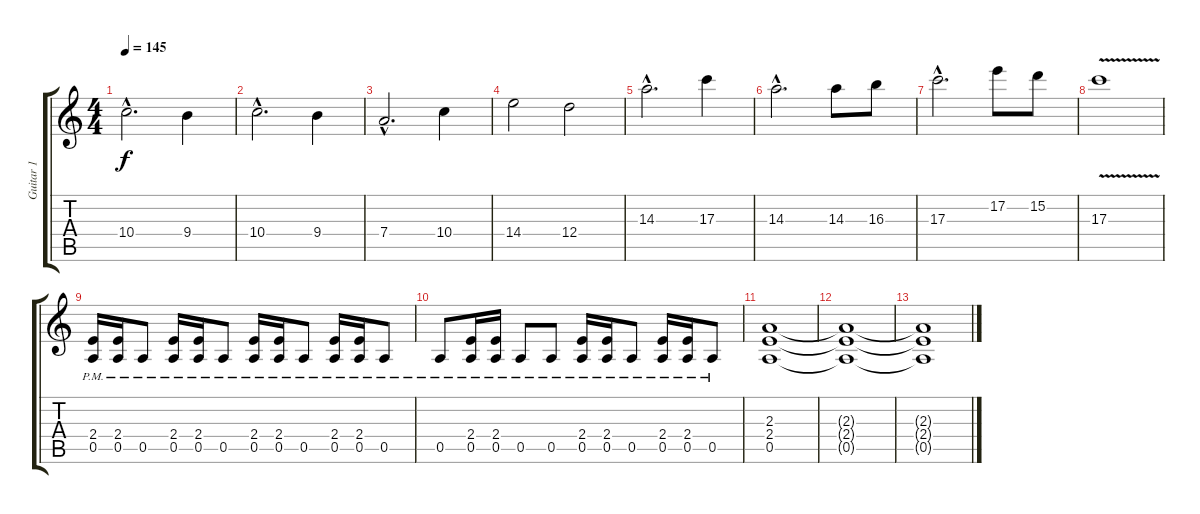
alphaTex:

\track ("Guitar 1" "Guitar 1") {instrument overdrivenguitar}
\staff {score tabs}
\tuning (E4 B3 G3 D3 A2 E2) {hide}
\ts (4 4)
\tempo 145
\clef g2
\ks c
10.4{hac}.2{d dy f} 9.4.4 |
10.4{hac}.2{d} 9.4.4 |
7.4{hac}.2{d} 10.4.4 |
14.4.2 12.4.2 |
14.3{hac}.2{d} 17.3.4 |
14.3{hac}.2{d} 14.3.8 16.3.8 |
17.3{hac}.2{d} 17.2.8 15.2.8 |
17.3{v}.1 |
(2.4 0.5{pm}).16 (2.4 0.5{pm}).16 0.5{pm}.8 (2.4 0.5{pm}).16 (2.4 0.5{pm}).16 0.5{pm}.8 (2.4 0.5{pm}).16 (2.4 0.5{pm}).16 0.5{pm}.8 (2.4 0.5{pm}).16 (2.4 0.5{pm}).16 0.5{pm}.8 |
0.5{pm}.8 (2.4 0.5{pm}).16 (2.4 0.5{pm}).16 0.5{pm}.8 0.5{pm}.8 (2.4 0.5{pm}).16 (2.4 0.5{pm}).16 0.5{pm}.8 (2.4 0.5{pm}).16 (2.4 0.5{pm}).16 0.5{pm}.8 |
(2.3 2.4 0.5).1 |
(2.3{t} 2.4{t} 0.5{t}).1 |
(2.3{t} 2.4{t} 0.5{t}).1
